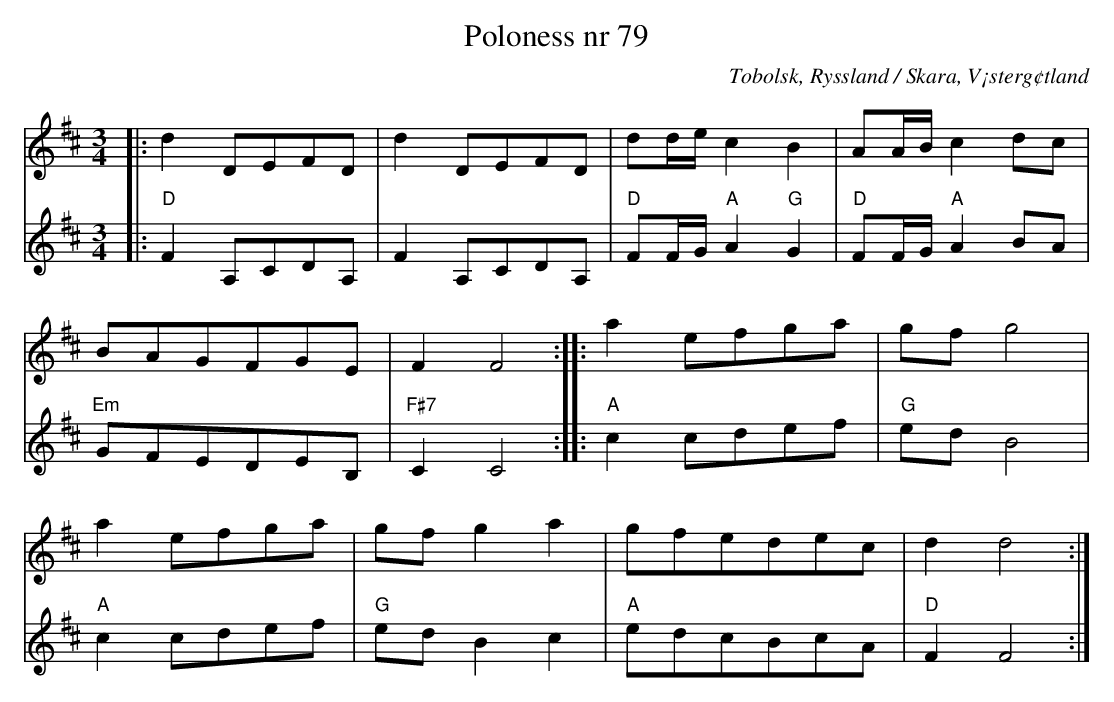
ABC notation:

X:1
T:Poloness nr 79
O:Tobolsk, Ryssland / Skara, V¡sterg¢tland
M:3/4
L:1/16
V:1 clef=treble
V:2 clef=treble
K:Dmaj
V:1
|: d4D2E2F2D2 | d4D2E2F2D2 | d2de c4B4 | A2AB c4d2c2 |
V:2
|: "D"F4A,2C2D2A,2 | F4A,2C2D2A,2 | "D"F2FG "A"A4"G"G4 | "D"F2FG "A"A4 B2A2 |
V:1
B2A2G2F2G2E2 | F4F8 :: a4 e2f2g2a2 | g2f2g8 |
V:2
"Em"G2F2E2D2E2B,2 | "F#7"C4C8 :: "A"c4 c2d2e2f2 | "G"e2d2B8 |
V:1
a4 e2f2g2a2 | g2f2g4a4 | g2f2e2d2e2c2 | d4d8 :|
V:2
"A"c4 c2d2e2f2 | "G"e2d2B4c4 | "A"e2d2c2B2c2A2 | "D"F4F8 :|
